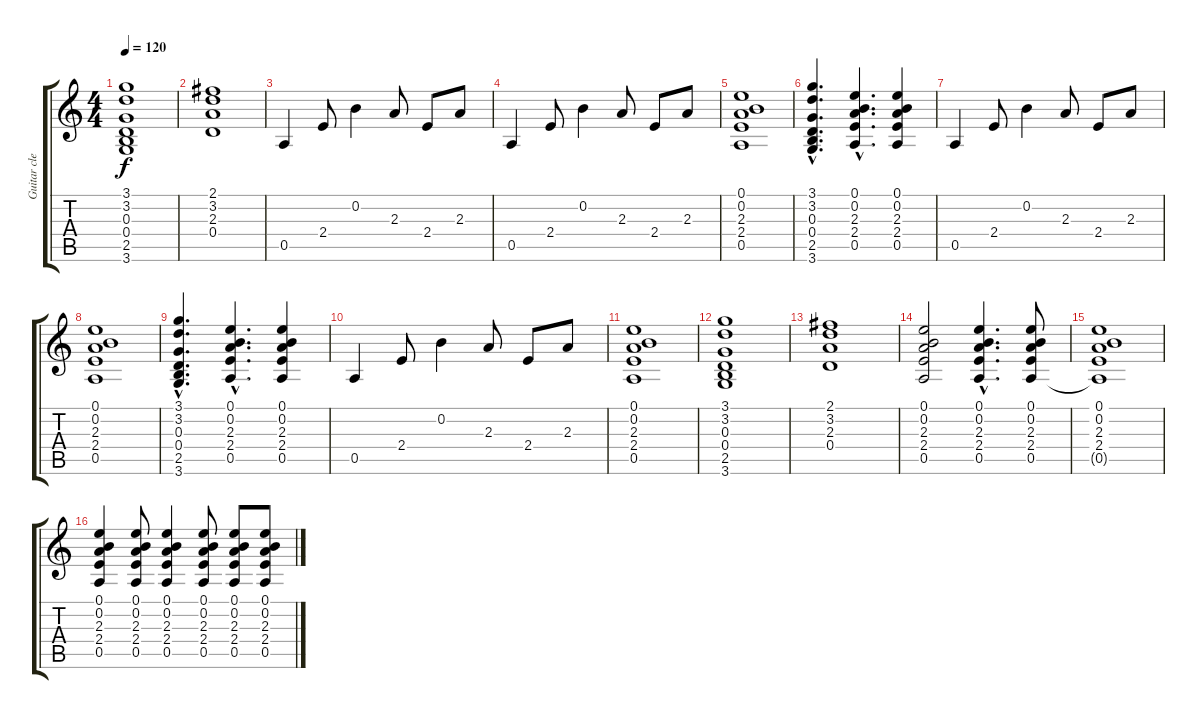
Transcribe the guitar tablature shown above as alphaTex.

\track ("Guitar clean" "Guitar cle") {instrument electricguitarclean}
\staff {score tabs}
\tuning (E4 B3 G3 D3 A2 E2) {hide}
\ts (4 4)
\tempo 120
\clef g2
\ks c
(3.1 3.2 0.3 0.4 2.5 3.6).1{dy f} |
(2.1 3.2 2.3 0.4).1 |
0.5.4 2.4.8 0.2.4 2.3.8 2.4.8 2.3.8 |
0.5.4 2.4.8 0.2.4 2.3.8 2.4.8 2.3.8 |
(0.1 0.2 2.3 2.4 0.5).1 |
(3.1{hac} 3.2{hac} 0.3{hac} 0.4{hac} 2.5{hac} 3.6{hac}).4{d} (0.1{hac} 0.2{hac} 2.3{hac} 2.4{hac} 0.5{hac}).4{d} (0.1 0.2 2.3 2.4 0.5).4 |
0.5.4 2.4.8 0.2.4 2.3.8 2.4.8 2.3.8 |
(0.1 0.2 2.3 2.4 0.5).1 |
(3.1{hac} 3.2{hac} 0.3{hac} 0.4{hac} 2.5{hac} 3.6{hac}).4{d} (0.1{hac} 0.2{hac} 2.3{hac} 2.4{hac} 0.5{hac}).4{d} (0.1 0.2 2.3 2.4 0.5).4 |
0.5.4 2.4.8 0.2.4 2.3.8 2.4.8 2.3.8 |
(0.1 0.2 2.3 2.4 0.5).1 |
(3.1 3.2 0.3 0.4 2.5 3.6).1 |
(2.1 3.2 2.3 0.4).1 |
(0.1 0.2 2.3 2.4 0.5).2 (0.1{hac} 0.2{hac} 2.3{hac} 2.4{hac} 0.5{hac}).4{d} (0.1 0.2 2.3 2.4 0.5).8 |
(0.1 0.2 2.3 2.4 0.5{t}).1 |
(0.1 0.2 2.3 2.4 0.5).4 (0.1 0.2 2.3 2.4 0.5).8 (0.1 0.2 2.3 2.4 0.5).4 (0.1 0.2 2.3 2.4 0.5).8 (0.1 0.2 2.3 2.4 0.5).8 (0.1 0.2 2.3 2.4 0.5).8
